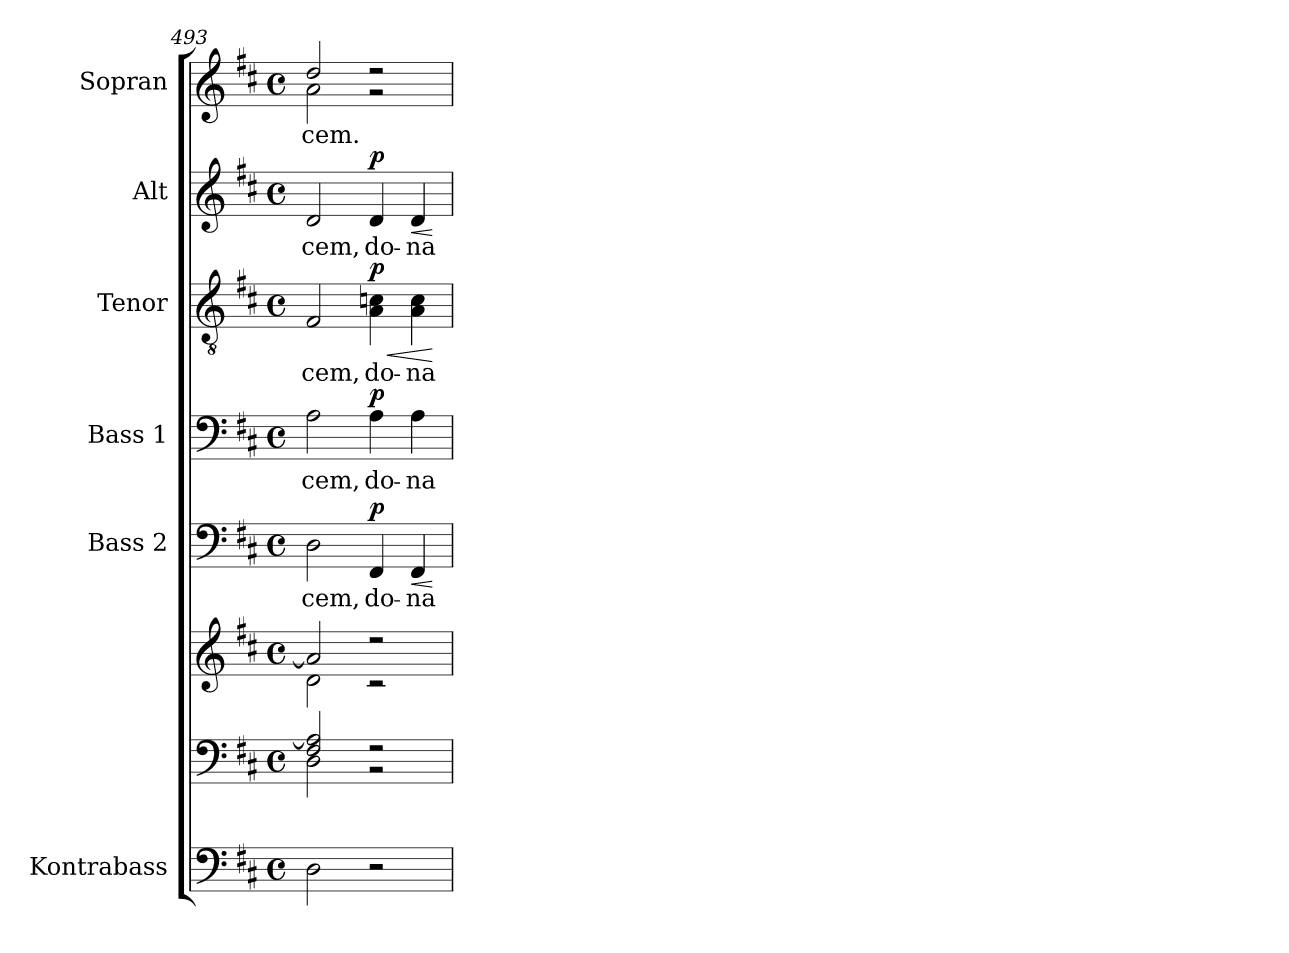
**kern	**kern	**kern	**kern	**text	**dynam	**kern	**text	**dynam	**kern	**text	**dynam	**kern	**text	**dynam	**kern	**text
*part7	*part6	*part6	*part5	*part5	*part5	*part4	*part4	*part4	*part3	*part3	*part3	*part2	*part2	*part2	*part1	*part1
*staff8	*staff7	*staff6	*staff5	*staff5	*staff5	*staff4	*staff4	*staff4	*staff3	*staff3	*staff3	*staff2	*staff2	*staff2	*staff1	*staff1
*I"Kontrabass	*	*	*I"Bass 2	*	*	*I"Bass 1	*	*	*I"Tenor	*	*	*I"Alt	*	*	*I"Sopran	*
*I'Kb.	*	*	*I'B. 2	*	*	*I'B. 1	*	*	*I'T.	*	*	*I'A.	*	*	*I'S.	*
*clefF4	*clefF4	*clefG2	*clefF4	*	*	*clefF4	*	*	*clefGv2	*	*	*clefG2	*	*	*clefG2	*
*ITrd7c12	*	*	*	*	*	*	*	*	*	*	*	*	*	*	*	*
*k[f#c#]	*k[f#c#]	*k[f#c#]	*k[f#c#]	*	*	*k[f#c#]	*	*	*k[f#c#]	*	*	*k[f#c#]	*	*	*k[f#c#]	*
*D:	*D:	*D:	*D:	*	*	*D:	*	*	*D:	*	*	*D:	*	*	*D:	*
*M4/4	*M4/4	*M4/4	*M4/4	*	*	*M4/4	*	*	*M4/4	*	*	*M4/4	*	*	*M4/4	*
*met(c)	*met(c)	*met(c)	*met(c)	*	*	*met(c)	*	*	*met(c)	*	*	*met(c)	*	*	*met(c)	*
=493	=493	=493	=493	=493	=493	=493	=493	=493	=493	=493	=493	=493	=493	=493	=493	=493
*	*^	*^	*	*	*	*	*	*	*	*	*	*	*	*	*	*
!	!	!	!	!	!	!LO:LY:b	!	!	!LO:LY:b	!	!	!LO:LY:b	!	!	!LO:LY:b	!	!	!LO:LY:b
*	*	*	*	*	*	*	*	*	*	*	*	*	*	*	*	*	*^	*
2DD\	2F#/ 2A/]	2D\	2a/]	2d\	2D\	-cem,	.	2A\	-cem,	.	2F#/	-cem,	.	2d/	-cem,	.	2dd/	2a\	-cem.
!	!	!	!	!	!	!LO:LY:b	!LO:DY:a	!	!LO:LY:b	!LO:DY:a	!	!LO:LY:b	!LO:HP:b	!	!LO:LY:b	!	!	!	!
!	!	!	!	!	!	!	!	!	!	!	!	!	!LO:DY:n=1:a	!	!	!LO:DY:a	!	!	!
2r	2r	2r	2r	2r	4FF#/	do-	p	4A\	do-	p	4A\ 4cn\	do-	< p	4d/	do-	p	2r	2r	.
!	!	!	!	!	!	!LO:LY:b	!LO:HP:b	!	!LO:LY:b	!	!	!LO:LY:b	!	!	!LO:LY:b	!LO:HP:b	!	!	!
.	.	.	.	.	4FF#/	-na	<	4A\	-na	.	4A\ 4c\	-na	.	4d/	-na	<	.	.	.
*	*v	*v	*	*	*	*	*	*	*	*	*	*	*	*	*	*	*v	*v	*
*	*	*v	*v	*	*	*	*	*	*	*	*	*	*	*	*	*	*
.	.	.	.	.	[	.	.	.	.	.	[	.	.	[	.	.
=	=	=	=	=	=	=	=	=	=	=	=	=	=	=	=	=
*-	*-	*-	*-	*-	*-	*-	*-	*-	*-	*-	*-	*-	*-	*-	*-	*-
